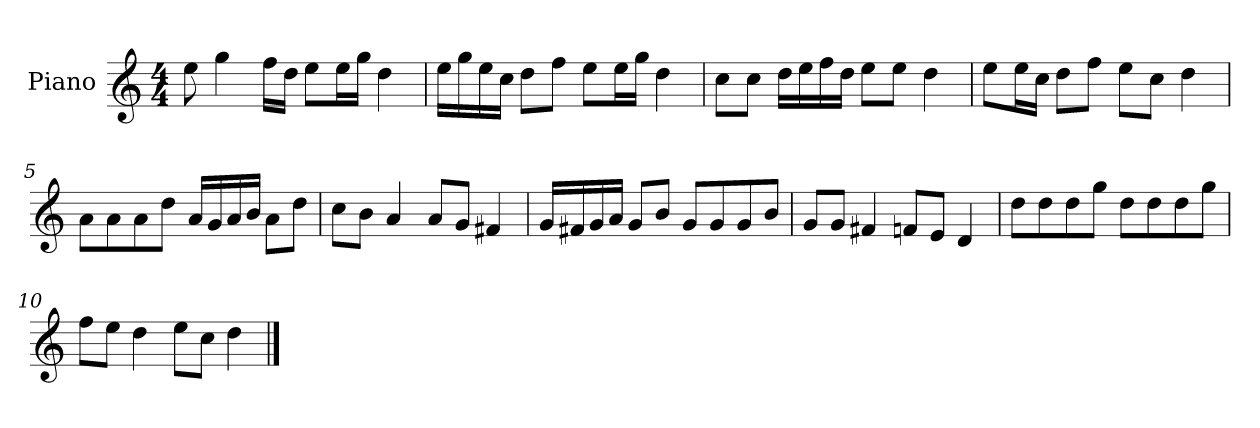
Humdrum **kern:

**kern
*part1
*staff1
*I"Piano
*I'P-no
*clefG2
*k[]
*M4/4
*MM90
=1
8ee\
4gg\
16ff\LL
16dd\JJ
8ee\L
16ee\L
16gg\JJ
4dd\
=2
16ee\LL
16gg\
16ee\
16cc\JJ
8dd\L
8ff\J
8ee\L
16ee\L
16gg\JJ
4dd\
=3
8cc\L
8cc\J
16dd\LL
16ee\
16ff\
16dd\JJ
8ee\L
8ee\J
4dd\
=4
8ee\L
16ee\L
16cc\JJ
8dd\L
8ff\J
8ee\L
8cc\J
4dd\
!!LO:LB:g=z
=5
8a\L
8a\
8a\
8dd\J
16a/LL
16g/
16a/
16b/JJ
8a\L
8dd\J
=6
8cc\L
8b\J
4a/
8a/L
8g/J
4f#X/
=7
16g/LL
16f#X/
16g/
16a/JJ
8g/L
8b/J
8g/L
8g/
8g/
8b/J
=8
8g/L
8g/J
4f#X/
8fn/L
8e/J
4d/
=9
8dd\L
8dd\
8dd\
8gg\J
8dd\L
8dd\
8dd\
8gg\J
!!LO:LB:g=z
=10
8ff\L
8ee\J
4dd\
8ee\L
8cc\J
4dd\
==
*-
